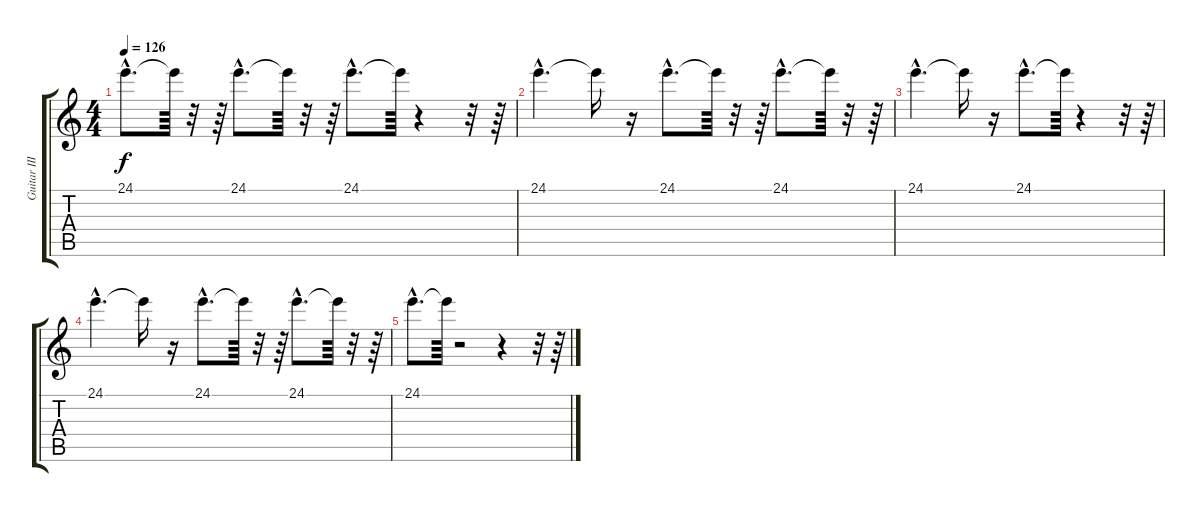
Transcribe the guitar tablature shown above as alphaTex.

\track ("Guitar III" "Guitar III") {instrument pad5bowed}
\staff {score tabs}
\tuning (E4 B3 G3 D3 A2 E2) {hide}
\ts (4 4)
\tempo 126
\clef g2
\ks c
24.1{hac}.8{d dy f} 24.1{t}.64 r.32 r.64 24.1{hac}.8{d} 24.1{t}.64 r.32 r.64 24.1{hac}.8{d} 24.1{t}.64 r.4 r.32 r.64 |
24.1{hac}.4{d} 24.1{t}.16 r.16 24.1{hac}.8{d} 24.1{t}.64 r.32 r.64 24.1{hac}.8{d} 24.1{t}.64 r.32 r.64 |
24.1{hac}.4{d} 24.1{t}.16 r.16 24.1{hac}.8{d} 24.1{t}.64 r.4 r.32 r.64 |
24.1{hac}.4{d} 24.1{t}.16 r.16 24.1{hac}.8{d} 24.1{t}.64 r.32 r.64 24.1{hac}.8{d} 24.1{t}.64 r.32 r.64 |
24.1{hac}.8{d} 24.1{t}.64 r.2 r.4 r.32 r.64
